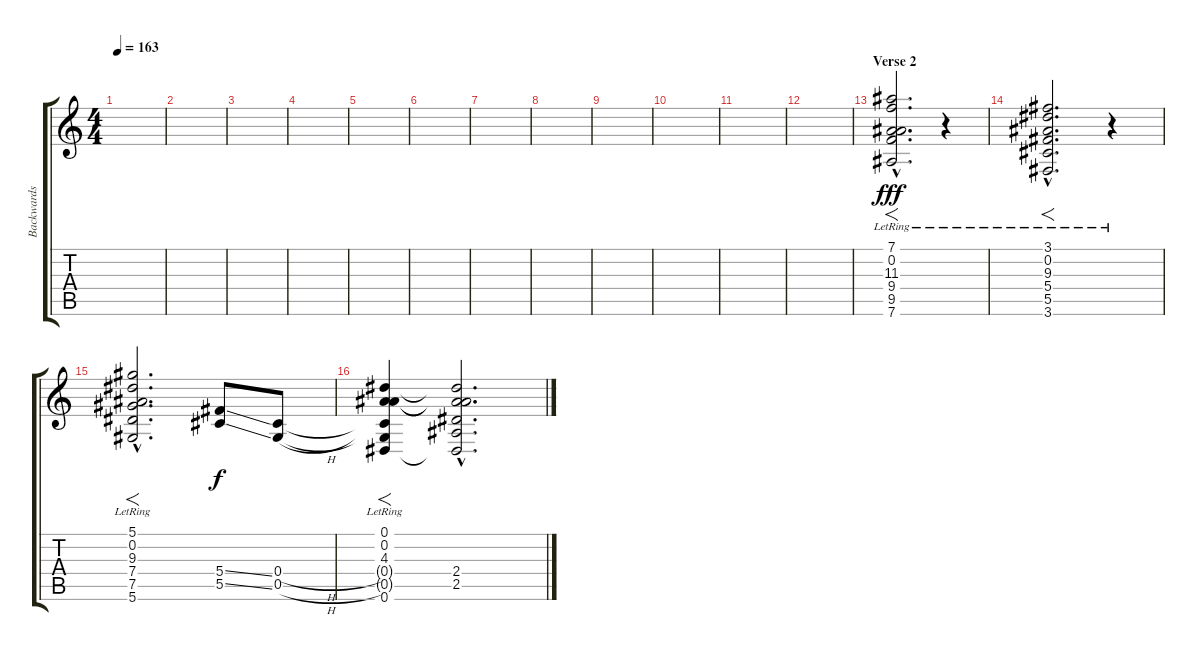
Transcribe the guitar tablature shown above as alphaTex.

\track ("Backwards Sample" "Backwards ") {instrument acousticguitarsteel}
\staff {score tabs}
\tuning (Eb4 Bb3 Gb3 Db3 Ab2 Eb2) {hide}
\ts (4 4)
\tempo 163
\clef g2
\ks c
|
|
|
|
|
|
|
|
|
|
|
|
\section ("" "Verse 2")
(7.1{hac} 0.2{hac lr} 11.3{hac lr} 9.4{hac lr} 9.5{hac lr} 7.6{hac}).2{f d dy fff} r.4 |
(3.1{hac} 0.2{hac lr} 9.3{hac lr} 5.4{hac lr} 5.5{hac lr} 3.6{hac lr}).2{f d} r.4 |
(5.1{hac lr} 0.2{hac lr} 9.3{hac lr} 7.4{hac} 7.5{hac} 5.6{hac}).2{f d} (5.4{ss} 5.5{ss}).8{dy f} (0.4{h} 0.5{h}).8 |
(0.1{lr} 0.2{lr} 4.3{lr} 0.4{t} 0.5{t} 0.6{lr}).4{f} (0.1{hac t} 0.2{hac t} 4.3{hac t} 2.4{hac} 2.5{hac} 0.6{hac t}).2{d}
